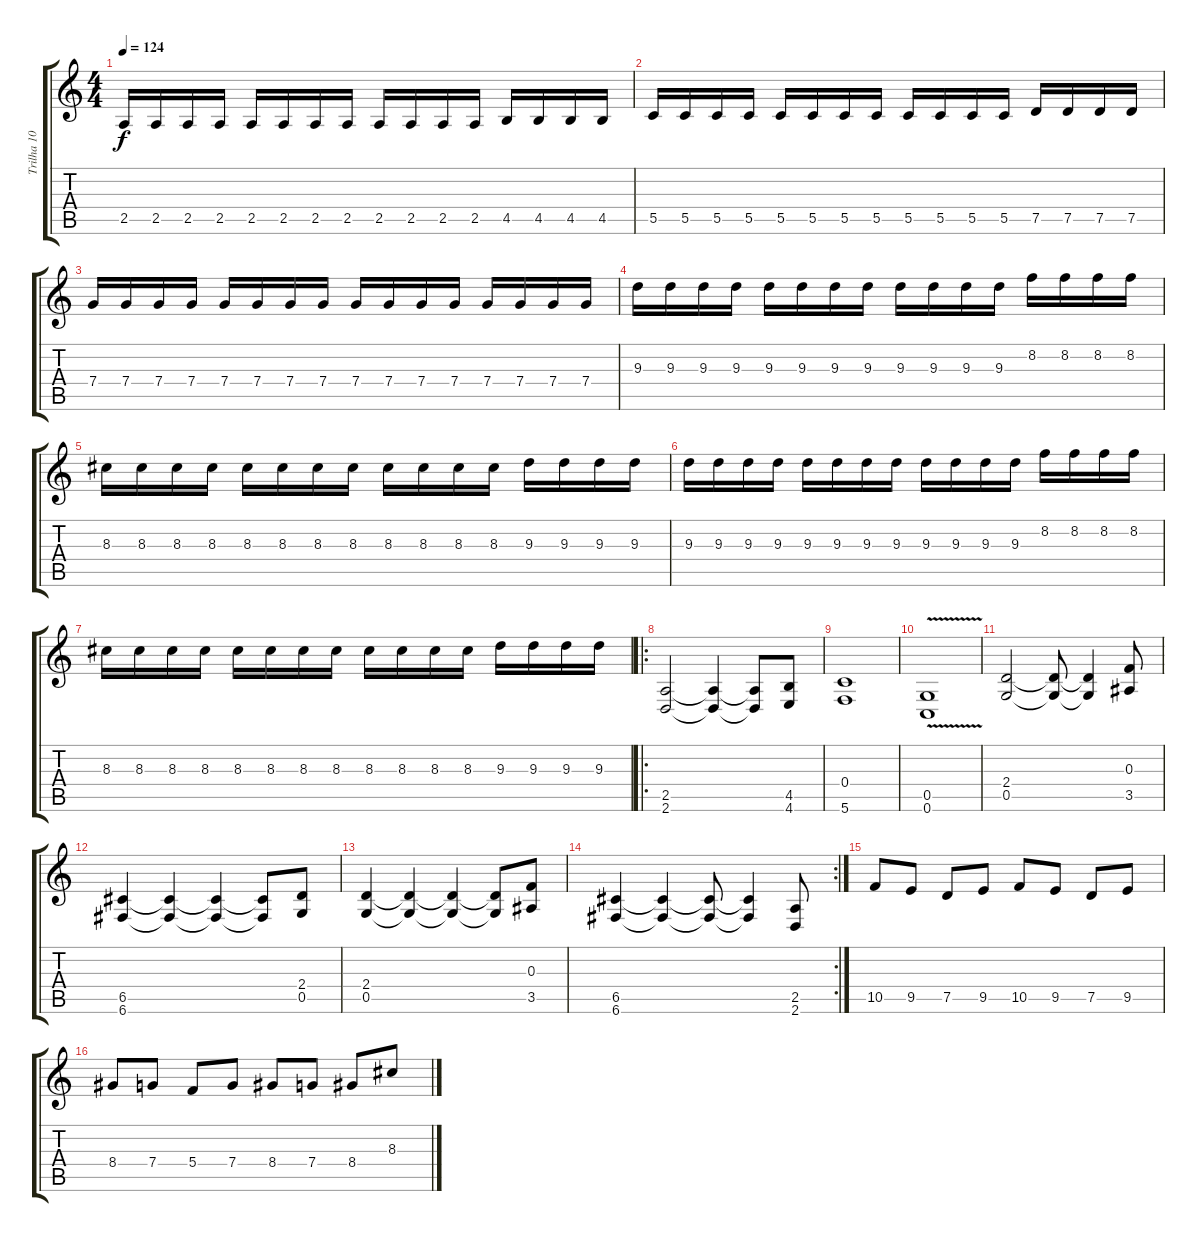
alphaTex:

\track ("Trilha 10" "Trilha 10") {instrument distortionguitar}
\staff {score tabs}
\tuning (D4 A3 F3 C3 G2 C2) {hide}
\ts (4 4)
\tempo 124
\clef g2
\ks c
2.5.16{dy f} 2.5.16 2.5.16 2.5.16 2.5.16 2.5.16 2.5.16 2.5.16 2.5.16 2.5.16 2.5.16 2.5.16 4.5.16 4.5.16 4.5.16 4.5.16 |
5.5.16 5.5.16 5.5.16 5.5.16 5.5.16 5.5.16 5.5.16 5.5.16 5.5.16 5.5.16 5.5.16 5.5.16 7.5.16 7.5.16 7.5.16 7.5.16 |
7.4.16 7.4.16 7.4.16 7.4.16 7.4.16 7.4.16 7.4.16 7.4.16 7.4.16 7.4.16 7.4.16 7.4.16 7.4.16 7.4.16 7.4.16 7.4.16 |
9.3.16 9.3.16 9.3.16 9.3.16 9.3.16 9.3.16 9.3.16 9.3.16 9.3.16 9.3.16 9.3.16 9.3.16 8.2.16 8.2.16 8.2.16 8.2.16 |
8.3.16 8.3.16 8.3.16 8.3.16 8.3.16 8.3.16 8.3.16 8.3.16 8.3.16 8.3.16 8.3.16 8.3.16 9.3.16 9.3.16 9.3.16 9.3.16 |
9.3.16 9.3.16 9.3.16 9.3.16 9.3.16 9.3.16 9.3.16 9.3.16 9.3.16 9.3.16 9.3.16 9.3.16 8.2.16 8.2.16 8.2.16 8.2.16 |
8.3.16 8.3.16 8.3.16 8.3.16 8.3.16 8.3.16 8.3.16 8.3.16 8.3.16 8.3.16 8.3.16 8.3.16 9.3.16 9.3.16 9.3.16 9.3.16 |
\ro
(2.5 2.6).2 (2.5{t} 2.6{t}).4 (2.5{t} 2.6{t}).8 (4.5 4.6).8 |
(0.4 5.6).1 |
(0.5{v} 0.6).1 |
(2.4 0.5).2 (2.4{t} 0.5{t}).8 (2.4{t} 0.5{t}).4 (0.3 3.5).8 |
(6.5 6.6).4 (6.5{t} 6.6{t}).4 (6.5{t} 6.6{t}).4 (6.5{t} 6.6{t}).8 (2.4 0.5).8 |
(2.4 0.5).4 (2.4{t} 0.5{t}).4 (2.4{t} 0.5{t}).4 (2.4{t} 0.5{t}).8 (0.3 3.5).8 |
\rc 2
(6.5 6.6).4 (6.5{t} 6.6{t}).4 (6.5{t} 6.6{t}).8 (6.5{t} 6.6{t}).4 (2.5 2.6).8 |
10.5.8 9.5.8 7.5.8 9.5.8 10.5.8 9.5.8 7.5.8 9.5.8 |
8.4.8 7.4.8 5.4.8 7.4.8 8.4.8 7.4.8 8.4.8 8.3.8
